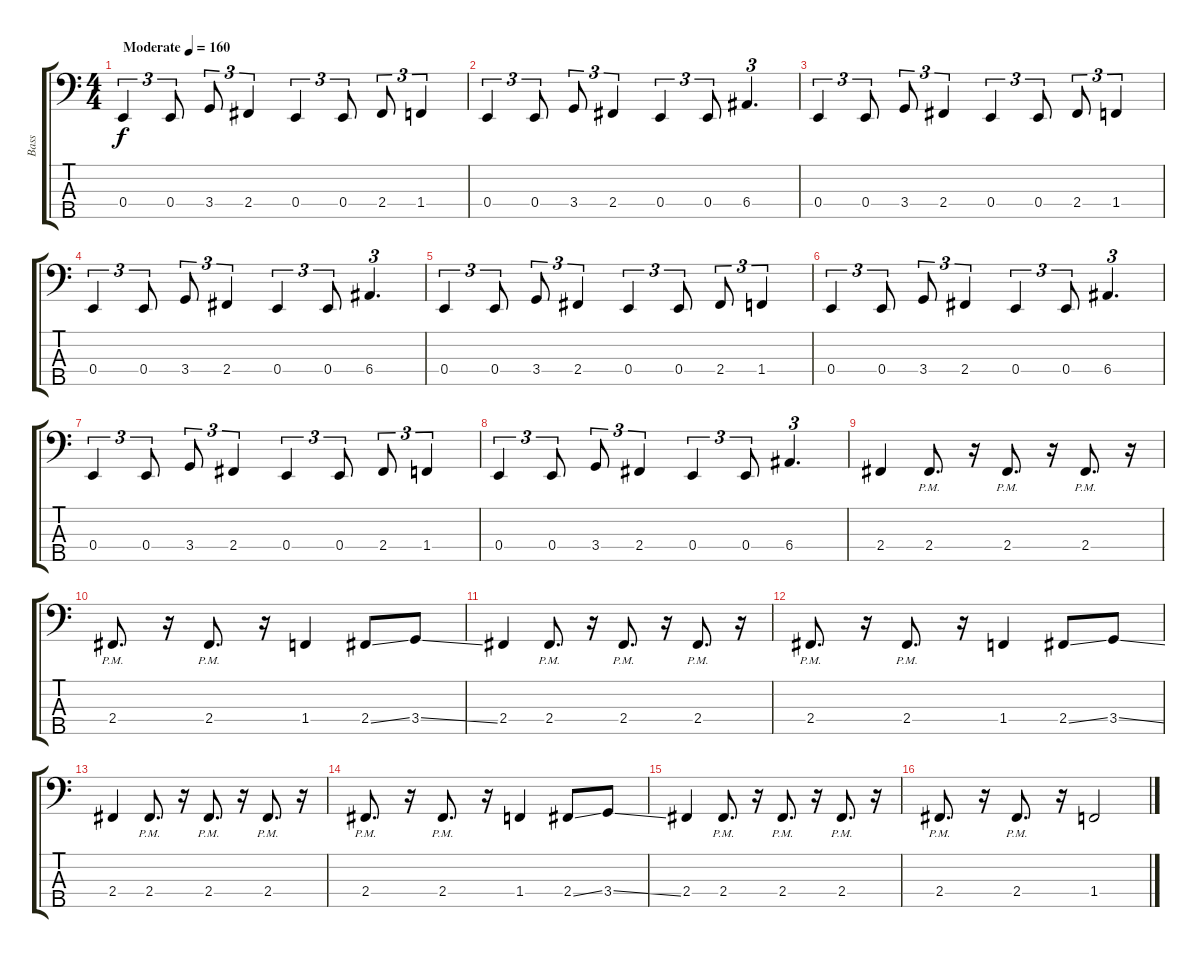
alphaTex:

\track ("Bass" "Bass") {instrument electricbassfinger}
\staff {score tabs}
\tuning (G2 D2 A1 E1 B0) {hide}
\ts (4 4)
\tempo (160 "Moderate")
\clef f4
\ks c
0.4.4{tu (3 2) dy f instrument electricbassfinger} 0.4.8{tu (3 2)} 3.4.8{tu (3 2)} 2.4.4{tu (3 2)} 0.4.4{tu (3 2)} 0.4.8{tu (3 2)} 2.4.8{tu (3 2)} 1.4.4{tu (3 2)} |
0.4.4{tu (3 2)} 0.4.8{tu (3 2)} 3.4.8{tu (3 2)} 2.4.4{tu (3 2)} 0.4.4{tu (3 2)} 0.4.8{tu (3 2)} 6.4.4{d tu (3 2)} |
0.4.4{tu (3 2)} 0.4.8{tu (3 2)} 3.4.8{tu (3 2)} 2.4.4{tu (3 2)} 0.4.4{tu (3 2)} 0.4.8{tu (3 2)} 2.4.8{tu (3 2)} 1.4.4{tu (3 2)} |
0.4.4{tu (3 2)} 0.4.8{tu (3 2)} 3.4.8{tu (3 2)} 2.4.4{tu (3 2)} 0.4.4{tu (3 2)} 0.4.8{tu (3 2)} 6.4.4{d tu (3 2)} |
0.4.4{tu (3 2)} 0.4.8{tu (3 2)} 3.4.8{tu (3 2)} 2.4.4{tu (3 2)} 0.4.4{tu (3 2)} 0.4.8{tu (3 2)} 2.4.8{tu (3 2)} 1.4.4{tu (3 2)} |
0.4.4{tu (3 2)} 0.4.8{tu (3 2)} 3.4.8{tu (3 2)} 2.4.4{tu (3 2)} 0.4.4{tu (3 2)} 0.4.8{tu (3 2)} 6.4.4{d tu (3 2)} |
0.4.4{tu (3 2)} 0.4.8{tu (3 2)} 3.4.8{tu (3 2)} 2.4.4{tu (3 2)} 0.4.4{tu (3 2)} 0.4.8{tu (3 2)} 2.4.8{tu (3 2)} 1.4.4{tu (3 2)} |
0.4.4{tu (3 2)} 0.4.8{tu (3 2)} 3.4.8{tu (3 2)} 2.4.4{tu (3 2)} 0.4.4{tu (3 2)} 0.4.8{tu (3 2)} 6.4.4{d tu (3 2)} |
2.4.4 2.4{pm}.8{d} r.16 2.4{pm}.8{d} r.16 2.4{pm}.8{d} r.16 |
2.4{pm}.8{d} r.16 2.4{pm}.8{d} r.16 1.4.4 2.4{ss}.8 3.4{ss}.8 |
2.4.4 2.4{pm}.8{d} r.16 2.4{pm}.8{d} r.16 2.4{pm}.8{d} r.16 |
2.4{pm}.8{d} r.16 2.4{pm}.8{d} r.16 1.4.4 2.4{ss}.8 3.4{ss}.8 |
2.4.4 2.4{pm}.8{d} r.16 2.4{pm}.8{d} r.16 2.4{pm}.8{d} r.16 |
2.4{pm}.8{d} r.16 2.4{pm}.8{d} r.16 1.4.4 2.4{ss}.8 3.4{ss}.8 |
2.4.4 2.4{pm}.8{d} r.16 2.4{pm}.8{d} r.16 2.4{pm}.8{d} r.16 |
2.4{pm}.8{d} r.16 2.4{pm}.8{d} r.16 1.4.2
